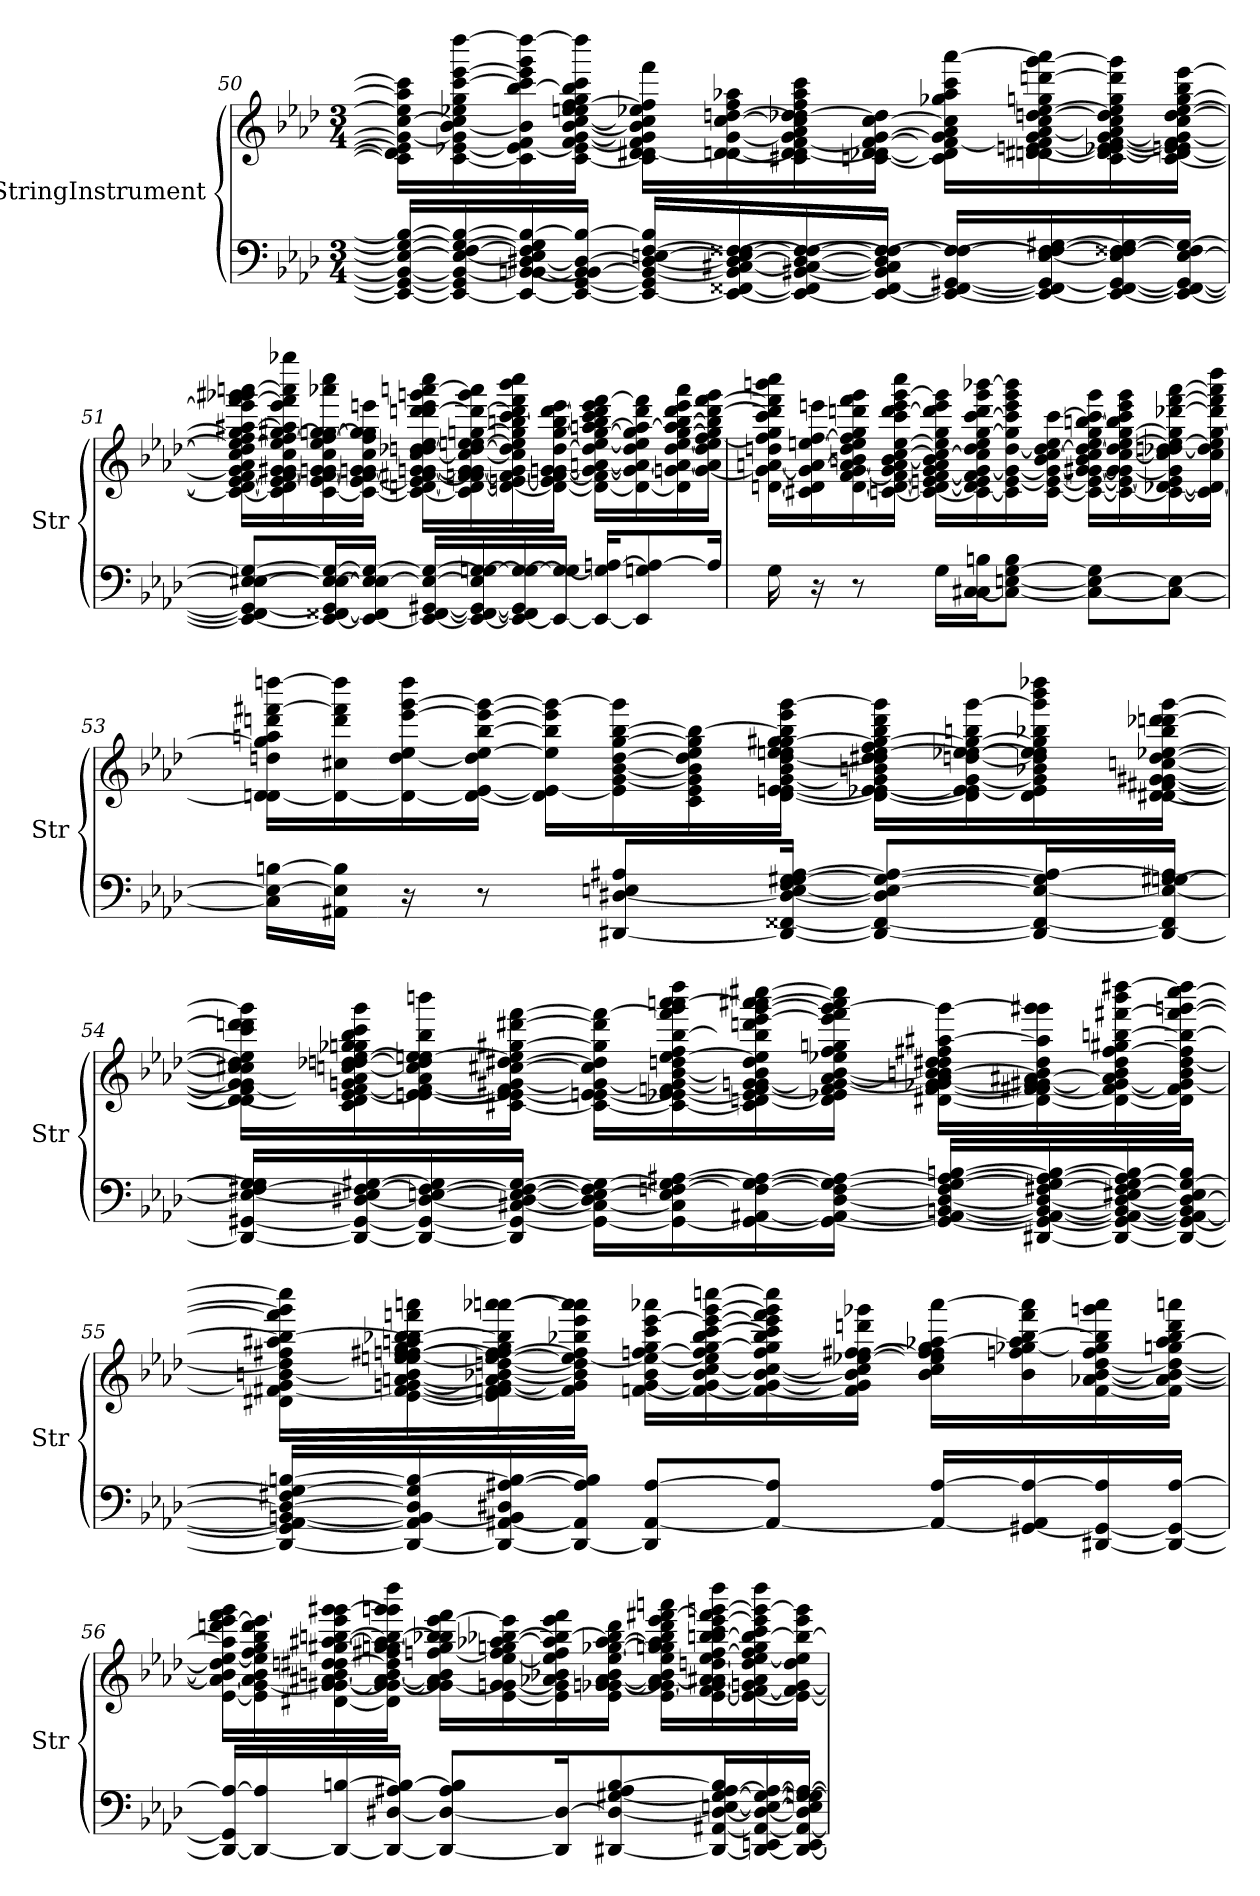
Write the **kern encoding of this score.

**kern	**kern
*part2	*part1
*staff2	*staff1
*I"StringInstrument	*I"StringInstrument
*I'Str	*I'Str
!!LO:LB:g=z
*clefF4	*clefG2
*k[b-e-a-d-]	*k[b-e-a-d-]
*M3/4	*M3/4
=50	=50
16EE/_ 16GG/_ 16BB#/_ 16E/_ 16G#/_ 16B/_LL	16c\] 16d-\] 16e\] 16g\_ [16cc\ 16ee\] 16aa\] 16ccc\]LL
16EE/_ 16GG/] 16BB#/_ 16E/_ [16F/ 16G#/_ 16B/_	[16c\ [16e-X\ 16g\] [16b-\ 16cc\] 16ee-X\ 16gg\ [16ccc\ [16eee-\ [16dddd-\
16EE/_ [16BBn/ 16BB#/_ [16D#X/ 16E/] 16F/] 16G#/] 16B/_	16c\] 16e-\_ 16f\ 16b-\] [16bb-\ 16ccc\] 16eee-\] 16ggg\ 16dddd-\_
16EE/_ [16GG/ 16BB/] 16BB#/_ 16D#/_ 16B/_JJ	[16c\ 16e-\] [16f\ [16g\ [16b-\ [16cc\ 16ee-\ 16een\ [16ff\ 16gg\ 16bb-\] 16ccc\ 16dddd-\]JJ
16EE/_ 16GG/] 16BB#/_ 16D#/_ [16En/ [16F/ 16B/]LL	16c\] 16d-\ [16d#X\ 16f\] 16g\] 16b-\] 16cc\] 16ee-X\ 16ff\] 16fff\LL
16EE/_ [16FF##X/ 16BB#/] [16C#X/ 16D#/_ 16E/] 16F/_ [16F##X/	[16dn\ 16d#\_ [16g\ [16cc\ [16ddn\ 16ff\ 16aa-X\
16EE/_ 16FF##/] [16BB#X/ 16C#/_ 16D#/_ 16F/_ 16F##/_	16c#X\ 16d\_ 16d#\] [16f\ 16g\] 16a-\ 16cc\] [16dd-X\ 16dd\] 16ff\ 16aa-\ 16ccc\
16EE/_ [16FF##/ 16BB#/] 16C#/] 16D#/] 16F/_ 16F##/_JJ	[16cn\ [16d-X\ 16d\] 16f\_ [16g\ [16cc\ 16dd-\]JJ
16EE/_ 16FF##/_ [16GG#X/ 16F/_ 16F##/_LL	16c\] 16d-\] 16f\_ 16g\] 16a-\ 16cc\] 16gg-X\ 16aa-\ 16ccc\ [16aaa-\LL
16EE/_ 16FF##/] 16GG#/_ [16E/ 16F/_ 16F##/] [16G#X/	[16dn\ 16d#X\ [16en\ 16f\] 16g\ [16a-\ 16cc\ [16ddn\ [16ee-\ 16ggn\ [16dddn\ [16ggg\ 16aaa-\]
16EE/_ [16FF##/ 16GG#/_ 16E/] 16F/_ 16F##X/ 16G#/_	16c\ 16d\_ [16e-X\ 16e\] [16f\ [16g\ 16a-\] 16cc\ 16dd\] 16ee-\] 16gg\ 16ddd\] 16ggg\]
16EE/_ 16FF##/_ 16GG#/_ [16E/ 16F/] 16G#/_JJ	[16c\ 16d\_ 16e-\] 16en\ 16f\] 16g\_ 16cc\ [16dd\ [16ee-\ [16gg\ 16bb-\ [16eee-\JJ
!!LO:LB:g=z
=51	=51
8EE/_ 8FF##/] 8GG#/_ 8E/_ [8E#X/ 8G#/_L	16c\_ 16d\_ 16e-\ [16f\ 16g\] 16a-\ 16cc\ 16dd\] 16ee-\_ 16ff\ 16gg\] [16aa#X\ 16eee-\] [16fff\ 16ggg-X\ 16ggg#X\ [16aaan\LL
.	16c\] 16d\] 16e-\ 16f\_ 16g\ [16g#X\ 16cc\ 16ee-\] [16ff\ [16gg#X\ 16aa#\] 16eee-\ 16fff\] 16aaa\] 16gggg-X\
16EE/_ [16FF##X/ 16GG#/] 16E/_ 16E#/_ 16G#/_L	[16c\ 16e-\ 16f\_ 16gn\ 16g#\_ 16cc\ 16ee-\ 16ff\_ [16ggn\ 16gg#\_ 16aaa-X\ 16cccc\
16EE/_ 16FF##/] 16E/] 16E#/_ 16G#/_JJ	16c\_ [16e-\ 16f\] 16gn\ 16g#\_ 16cc\ 16ff\] 16gg\] 16gg#\] 16eeen\JJ
16EE/_ [16FF##/ [16GG#X/ 16E#/_ 16G#/_LL	16c\_ [16dn\ 16e-\] [16f#X\ [16gn\ 16g#\_ [16cc\ 16dd-X\ [16ddn\ 16ee-\ 16ddd-\ [16dddn\ 16eee\ 16gggn\ [16aaan\ 16cccc\LL
16EE/_ 16FF##/_ 16GG#/_ 16E#/] [16Gn/ 16G#/_	16c\] 16d\_ [16fn\ 16f#\] 16g\] 16g#\_ 16cc\_ 16dd\_ 16ee-\ [16een\ [16ggn\ 16ddd\_ 16ggg\ 16aaa\]
16EE/_ 16FF##/] 16GG#/] 16G/_ 16G#/_	16d\_ [16en\ 16f\_ 16g#\_ 16cc\] 16dd\] 16ee\] 16gg\] [16bbn\ 16ccc\ 16ddd\] 16fff\ 16bbb-\ 16cccc\
16EE/_ 16G/_ 16G#/]JJ	16d\_ 16e\] 16f\_ [16gn\ 16g#\] [16dd\ [16gg\ 16bb\] [16ddd\ 16eee\JJ
16EE/_ 16G/] [16An/KL	16d\_ 16f\] 16g\_ [16an\ 16dd\] [16ee\ 16gg\_ [16aan\ 16bb\ 16ccc\ 16ddd\] 16eee\ [16fff\LL
8EE/] 8Gn/ 8A/_	16d\_ 16g\] 16a\_ 16dd\ 16ee\] 16gg\] 16aa\_ 16ddd\ 16fff\]
.	16d\] 16gn\ 16a\_ 16dd\ [16ee\ [16gg\ 16aa\] [16bb\ 16ddd\ 16eee\ 16aaa\
16A/Jk]	[16g\ 16a\] 16dd\ 16ee\] [16ff\ 16gg\] 16bb\] [16ddd\ [16fff\ 16ggg\JJ
!!LO:LB:g=z
=52	=52
16G\	[16dn\ 16g\_ [16an\ 16ddn\ 16ff\] 16gg\ 16ccc\ 16ddd\] 16fff\] 16bbbn\ 16cccc\LL
16r	16c#X\ 16d\] 16g\] 16a\_ [16een\ [16ff\ 16eeen\
8r	[16d\ [16f\ 16g\ 16a\_ 16bn\ 16dd\ 16ee\] 16ff\] 16gg\ 16dddn\ 16fff\ 16ggg\
.	[16cn\ 16d\_ 16f\_ 16g\ 16a\] [16b\ [16cc\ [16ee\ 16ccc\ [16ddd\ 16eee\ [16ggg\ 16cccc\JJ
16G\LL	16c\_ 16d\_ 16en\ 16f\_ 16g\ 16a\ 16b\] 16cc\_ 16ee\] 16gg\ 16ddd\] 16eee\ 16ggg\]LL
[16C\ 16C#X\ 16Bn\J	16c\_ 16d\] 16e\ 16f\] [16g\ 16cc\] 16dd\ 16ee\ [16gg\ [16ccc\ 16ddd\ 16ggg\ [16bbb-X\
8C\_ [8En\ [8G\ 8B\J	16c\] [16e\ 16g\_ [16dd\ 16gg\] 16ccc\] 16eee\ 16ggg\ 16bbb-\]
.	[16c\ 16e\_ 16g\_ 16b\ [16cc\ 16dd\_ 16ee\ [16ccc\JJ
8C\_ 8E\_ 8G\]L	16c\_ 16e\_ 16g\_ [16g#X\ 16b\ 16cc\] 16dd\_ 16ee\ 16gg\ [16bbn\ 16ccc\] 16ggg\LL
.	16c\_ 16e\_ 16g\_ 16g#\] [16cc\ 16dd\] [16ee\ [16gg\ 16bb\] 16ccc\ 16eee\ 16ggg\
8C\_ 8E\_J	16c\_ [16d-X\ 16e\] 16g\] 16cc\] [16dd-X\ 16ddn\ 16ee\_ 16gg\] [16ddd-X\ [16fff\ [16aaa-\
.	16c\] 16d-\_ 16cc\ 16dd-\] 16ee\] [16gg\ 16ddd-\] 16fff\] 16aaa-\] 16dddd-\JJ
!!LO:LB:g=z
=53	=53
16C\] 16E\_ [16Bn\LL	16d-\] [16dn\ 16ddn\ 16gg\] 16aan\ 16dddn\ [16fff#X\ [16ddddn\LL
16AA#X\ 16E\] 16B\]JJ	16d\_ 16cc#X\ 16ddd\ 16fff#\] 16dddd\]
16r	16d\_ [16dd\ 16ee-\ [16eee-\ [16ggg\ 16dddd\
8r	16d\_ [16e-\ 16dd\] [16ee-\ [16bb-\ 16eee-\_ 16ggg\_JJ
.	16d\] 16e-\_ 16ee-\] 16bb-\] 16eee-\] 16ggg\_LL
[8DD#X/ [8D#X/ 8En/ 8A#X/L	16e-\] [16g\ [16b-\ [16dd\ [16gg\ [16bb-\ 16ggg\]
.	16c\ 16e-\ 16g\] 16b-\] 16dd\] 16ee-\ 16gg\] 16bb-\_
16DD#/_ [16FF##X/ 16D#/_ [16E/ 16F/ [16G/ 16G#X/ [16A#/Jk	[16d\ 16e-\ [16en\ [16g\ 16b-\ [16dd\ 16ee-\ 16een\ 16gg\ [16gg#X\ 16bb-\] 16eee-\ [16ggg\JJ
8DD#/_ 8FF##/_ 8D#/] 8E/_ 8G/_ 8A#/_L	16d\_ [16e-X\ 16e\_ 16g\] 16bn\ 16dd\] 16dd#X\ [16ee\ 16ff\ 16gg#\_ 16bb-\ 16ddd\ 16ggg\]LL
.	16d\] 16e-\_ 16e\] [16g\ [16ddn\ [16ee-X\ 16ee\_ 16gg#\_ 16bbn\ [16ggg\
16DD#/_ 16FF##/_ 16E/_ 16G/] 16A#/_L	16d\ 16e-\] 16g\] 16b-X\ 16dd\] 16ee-\] 16ee\] 16gg#\] 16bb-X\ 16ggg\] 16bbb-\ 16dddd-X\
16DD#/_ 16FF##/] 16E/_ [16Gn/ [16G#X/ 16A#/]JJ	[16d\ [16d#X\ [16f#X\ [16g\ [16g#X\ [16ccn\ [16dd\ [16ee-X\ 16bb-\ [16ddd-X\ 16dddn\ [16ggg\JJ
!!LO:PB:g=z
=54	=54
16DD#/_ [16GG#X/ 16E/_ [16F#X/ 16G/] 16G#/]LL	16d\_ 16d#\] 16f#\_ 16g\] 16g#\] 16cc\] 16cc#X\ 16dd\] 16ee-\] 16ccc\ 16ddd-\] 16dddn\ 16ggg\]LL
16DD#/_ 16GG#/_ [16D#X/ 16E/] 16F#/_ [16G#X/	16c\ 16d\] [16e-\ 16f#\_ 16gn\ 16a-\ [16ccn\ [16dd-X\ 16ddn\ [16ee-\ 16gg-X\ 16ggn\ 16bb-\ 16ccc\ 16ggg\
16DD#/_ 16GG#/_ 16D#/_ [16En/ 16F#/_ 16G#/]	16e-\_ [16en\ 16f#\_ 16a-\ 16cc\] 16dd-\] 16ee-\] [16een\ 16bb-\ 16bbbn\
16DD#/] 16GG#/_ [16C#X/ 16D#/_ 16E/_ 16F#/_ [16G#/JJ	[16c#X\ 16e-\_ 16e\] 16f#\] [16g#X\ [16cc#X\ [16dd#X\ 16ee\] [16gg#X\ [16ddd#X\ [16fff\JJ
16GG#\_ 16C#\_ 16D#\] 16E\_ 16F#\] 16G#\_LL	16c#\_ 16e-\] [16en\ 16g#\_ 16cc#\] 16dd#\] 16gg#\] 16ddd#\] 16fff\_LL
16GG#\_ 16C#\] 16E\] [16Fn\ 16G#\_ [16A#X\	16c#\_ [16e-X\ 16e\] 16fn\ 16g#\_ [16b-\ 16ddn\ [16ee\ 16ff\ [16bb-\ 16fff\] 16ggg\ 16aaa-\ [16aaan\ 16dddd-\
16GG#\_ [16AA#X\ 16F\_ 16G#\_ 16A#\_	16c#\] [16dn\ 16e-\] [16f\ [16gn\ 16g#\] 16b-\] 16dd\ 16ee\] 16bb-\] 16dddn\ [16eee-\ [16ggg\ 16aaa\] [16aaa#X\ [16cccc#X\
16GG#\_ 16AA#\_ [16D#\ 16F\_ 16G#\] 16A#\_JJ	16d\] 16e-X\ 16f\] 16g\_ [16a-\ [16b-\ 16ee-X\ 16ff\ 16ggn\ 16eee-\] 16fff\ 16ggg\_ 16aaa#\] 16cccc#\]JJ
16GG#/_ 16AA#/_ [16BBn/ 16D#/_ 16F/] [16G#/ 16A#/_ [16Bn/LL	[16d#X\ [16f\ 16g-X\ 16g\_ 16a-\] 16b-\] [16bn\ 16dd\ 16dd#X\ 16ff#X\ [16aa#X\ 16ggg\_LL
[16DD#X/ 16GG#/_ 16AA#/_ 16BB/_ 16D#/_ [16F#X/ 16G#/] 16A#/_ 16B/_	16d#\_ 16f\] [16f#X\ 16g\] [16g#X\ [16a#X\ 16b\] 16dd#\ 16aa#\] 16ggg\] 16ggg#X\
16DD#/_ 16GG#/_ 16AA#/_ 16BB/_ 16D#/_ [16E#X/ 16F#/] [16G#/ 16A#/] 16B/_	16d#\_ 16f#\_ 16g#\_ 16a#\] 16b\ 16dd#\ [16ff#\ 16gg#X\ [16bbn\ [16fff#X\ 16bbb\ [16dddd#X\
16DD#/_ 16GG#/_ 16AA#/_ 16BB/] 16D#/_ 16E#/] 16G#/_ 16B/]JJ	16d#\] 16f#\] 16g#\_ 16b\ [16dd#\ 16ff#\] 16bb\_ 16fff#\_ [16gggn\ [16cccc#\ 16dddd#\]JJ
!!LO:LB:g=z
=55	=55
16DD#/_ 16GG#/] 16AA#/_ [16BBn/ 16D#/_ 16F#X/ 16G#/_ [16Bn/LL	16d#X\ [16f#X\ 16g#\] [16bn\ 16dd#\] 16ff#X\ 16aa#X\ 16bb\_ 16fff#\] 16ggg\] 16cccc#\]LL
16DD#/_ 16AA#/] 16BB/_ 16D#/] 16G#/] 16B/_	[16e-\ 16f#\_ [16gn\ [16an\ 16b\] [16ee-\ 16een\ [16ffn\ [16ff#X\ 16gg\ 16aan\ [16bb-X\ 16bb\] 16fffn\ 16aaan\
16DD#/_ [16AA#X/ 16BB/] 16D#X/ [16A#X/ 16B/_	16e-\] [16fn\ 16f#\] 16g\_ 16a\] [16b-X\ [16ddn\ 16ee-\_ 16ff\_ 16ff#\] 16gg\ 16bb-\] [16aaa-X\ [16aaan\
16DD#/_ 16AA#/] 16A#/] 16B/]JJ	16f\] 16g\] 16b-\] 16dd\] 16ee-\_ 16ff\] 16bb-X\ 16eee-\ 16aaa-\] 16aaa\]JJ
8DD#/] [8AA#/ [8A#/L	[16fn\ [16g\ 16b-\ 16ee-\_ [16ffn\ 16gg\ 16ccc\ [16eee-\ 16aaa-X\LL
.	16f\_ 16g\_ 16b-\ [16cc\ 16ee-\] 16ff\] [16gg\ 16bb-\ [16ccc\ 16eee-\_ [16ggg\ [16ccccn\
8AA#/_ 8A#/]J	16f\_ 16g\_ [16b-\ 16cc\_ 16ff\ 16gg\] 16bb-\ 16ccc\] 16eee-\] 16fff\ 16ggg\] 16cccc\]
.	16f\] 16g\] 16b-\] 16cc\] [16ee-X\ [16ff\ [16ff#X\ 16dddn\ 16ggg-X\JJ
16AA#/_ [16A#/LL	16b-\ 16cc\ 16ee-\] 16ff\] 16ff#\] 16gg\ [16aa-X\ [16aaa-\LL
[16GG#X/ 16AA#/] 16A#/_	16b-\ 16ffn\ [16gg-X\ 16aa-\] [16bb-\ 16fff\ 16aaa-\]
[16DD#X/ 16GG#/_ 16A#/]	[16f\ [16a-X\ [16b-\ [16dd\ 16ff\ 16gg-\] 16bb-\] 16gggn\ 16aaa-\
16DD#/_ 16GG#/_ [16A#/JJ	16f\] 16a-\_ 16b-\_ 16dd\_ 16ggn\ [16aa-\ 16bb-\ 16ddd\ 16aaan\JJ
!!LO:LB:g=z
=56	=56
16DD#/_ 16GG#/] 16A#/_LL	[16e-\ 16a-\_ 16b-\] 16dd\] [16ee-\ 16aa-\] 16dddn\ [16eee-\ 16fff\ 16ggg\LL
16DD#/_ 16A#/]	16e-\] [16g\ 16a-\] 16b-\ 16ee-\] 16ff\ 16gg\ 16bb-\ 16ddd\ 16eee-\_
16DD#/_ [16Bn/	[16d#X\ 16g\_ [16g#X\ 16a#X\ [16bn\ 16ddn\ [16dd#X\ [16gg#X\ [16aa#X\ [16bbn\ 16eee-\] 16ggg\ [16ggg#X\
16DD#/_ [16D#X/ 16A#X/ 16B/_JJ	16d#\] 16g\_ 16g#\_ [16a#\ 16b\_ 16dd#\] 16ff#X\ 16ggn\ 16gg#\_ 16aa#\] 16bb\_ 16gggn\ 16ggg#\] 16dddd-\JJ
8DD#/_ 8D#/_ 8A#/ 8B/]L	16g\] 16g#\_ 16a#\] 16b\] [16ffn\ 16gg#\] 16bb-X\ 16bb\] [16eee-\ 16fff\LL
.	[16e-\ [16gn\ 16g#\] [16ee-\ 16ff\] 16ggn\ [16aa-X\ [16bb-X\ 16eee-\]
16DD#/] 16D#/_K	16e-\] 16g\] 16a-X\ 16b-X\ 16ee-\] 16ff\ 16aa-\] 16bb-\_ 16eee-\ 16fff\
[8DD#X/ 8D#/_ [8G#X/ 8A#/ [8B/	16e-\ [16g-X\ [16gn\ [16a-\ 16b-\ [16ee-\ [16gg-X\ [16aa-\ 16bb-\] 16ddd\JJ
.	16e-\ 16g-\] 16g\_ 16a-\_ 16b-\ 16ee-\] 16gg-\] 16ggn\ 16aa-\] 16bb-\ 16ddd\ 16eee-\ [16fff#X\ 16aaan\LL
16DD#/_ [16AA#X/ 16D#/_ [16En/ 16G#/_ [16A#/ 16B/]L	[16e-\ [16f\ 16g\] 16a-\_ 16a#X\ 16ddn\ [16ee-\ [16ff\ 16bb-\ [16bbn\ 16ccc\ [16eee-\ 16fff#\] [16gggn\ 16dddd-\
16DD#/_ 16EEn/ 16AA#/_ 16D#/_ 16E/_ 16G#/_ 16A#/_	16e-\_ 16f\_ 16gn\ 16a-\] 16dd\ 16ee-\_ 16ff\] 16gg\ 16bb\_ 16ccc\ 16eee-\] 16ggg\_ 16dddd-\
16DD#/_ [16EE/ 16AA#/_ 16D#/] 16E/] [16Gn/ 16G#/] 16A#/_JJ	16e-\_ 16f\] [16g\ 16dd\ 16ee-\] 16bb\_ 16eee-\ 16ggg\]JJ
=	=
*-	*-
